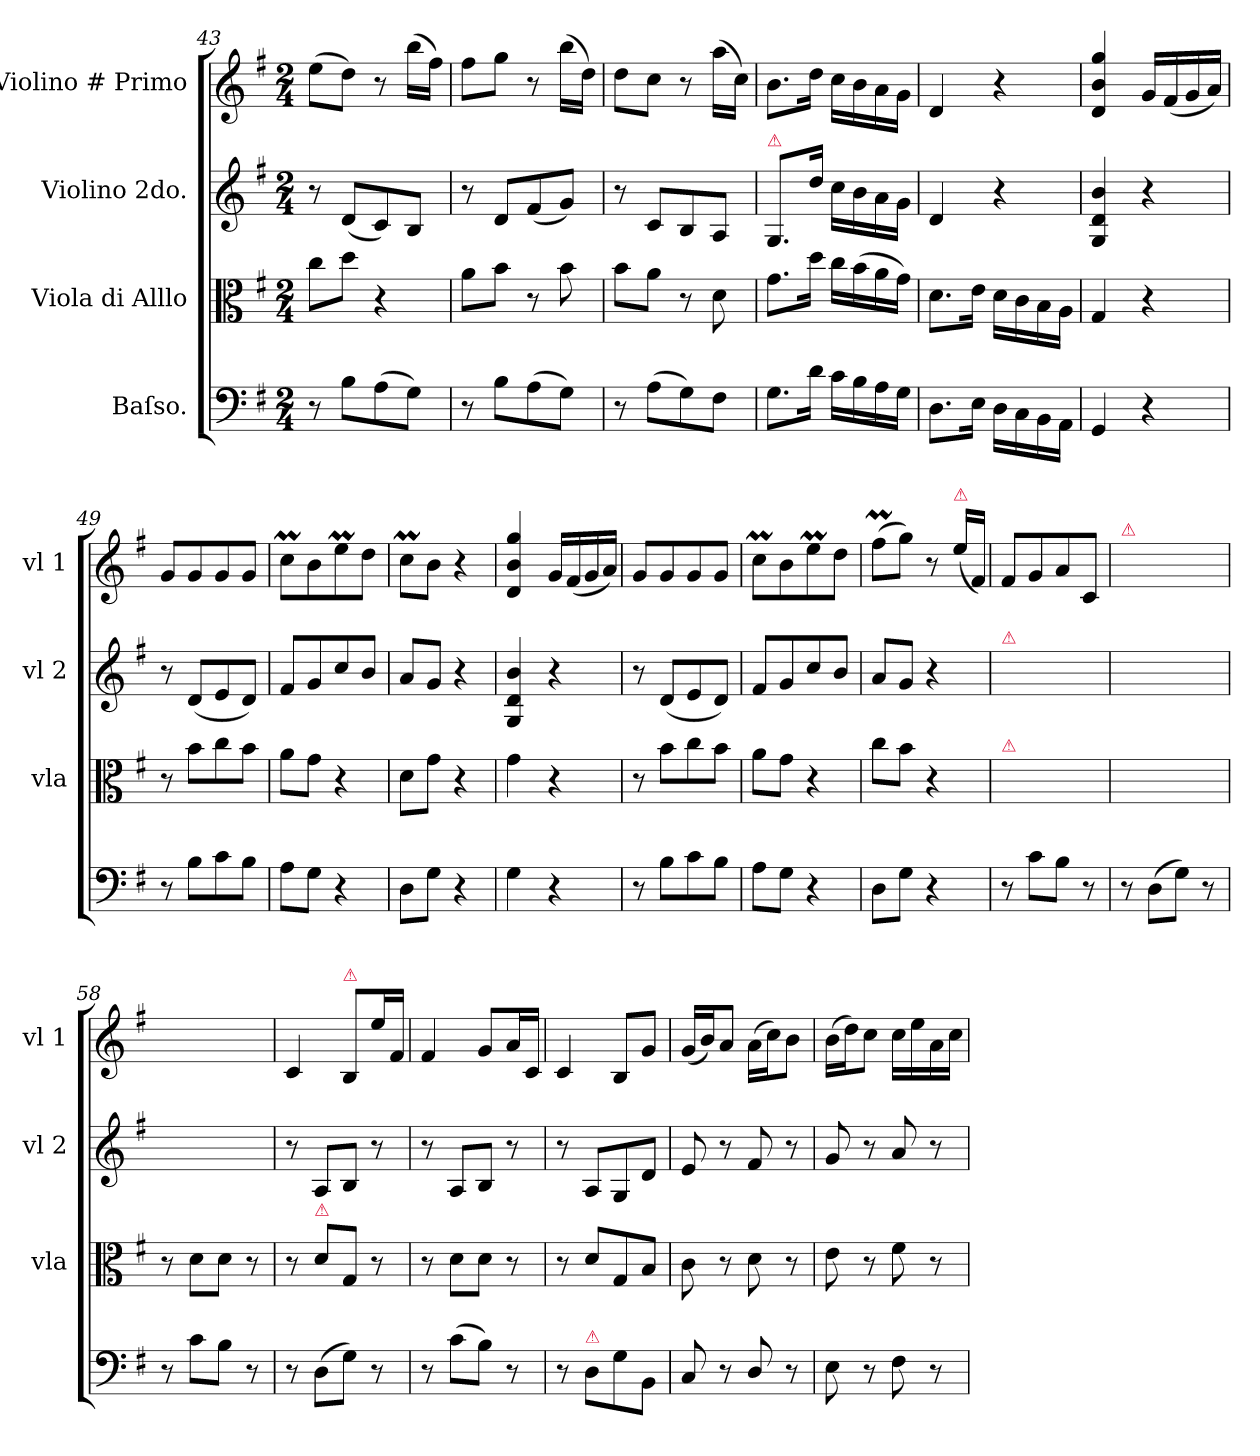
**kern	**kern	**kern	**kern	**dynam
*part4	*part3	*part2	*part1	*part1
*staff4	*staff3	*staff2	*staff1	*staff1
*I"Baſso.	*I"Viola di Alllo	*I"Violino 2do.	*I"Violino # Primo	*
*	*I'vla	*I'vl 2	*I'vl 1	*
*clefF4	*clefC3	*clefG2	*clefG2	*
*k[f#]	*k[f#]	*k[f#]	*k[f#]	*
*G:	*G:	*G:	*G:	*
*M2/4	*M2/4	*M2/4	*M2/4	*
=43	=43	=43	=43	=43
8r	8ccL	8r	(>8eeL	.
8BL	8ddJ	(<8dL	8ddJ)	.
(>8A	4r	8c)	8r	.
8GJ)	.	8BJ	(>16bbLL	.
.	.	.	16ff#JJ)	.
=44	=44	=44	=44	=44
8r	8aL	8r	8ff#L	.
8BL	8bJ	8dL	8ggJ	.
(>8A	8r	(<8f#	8r	.
8GJ)	8b	8gJ)	(>16bbLL	.
.	.	.	16ddJJ)	.
=45	=45	=45	=45	=45
8r	8bL	8r	8ddL	.
(>8AL	8aJ	8cL	8ccJ	.
8G)	8r	8B	8r	.
8F#J	8d	8AJ	(>16aaLL	.
.	.	.	16ccJJ)	.
=46	=46	=46	=46	=46
!	!	!LO:TX:a:color=crimson:t=⚠	!	!
8.GL	8.gL	8.G/L	8.bL	.
16dJk	16ddJk	16dd\Jk	16ddJk	.
16cLL	16ccLL	16cc\LL	16cc\LL	.
16B	(>16b	16b\	16b\	.
16A	16a	16a\	16a\	.
16GJJ	16gJJ)	16g\JJ	16g\JJ	.
=47	=47	=47	=47	=47
8.DL	8.dL	4d	4d	.
16EJk	16eJk	.	.	.
16D\LL	16d\LL	4r	4r	.
16C\	16c\	.	.	.
16BB\	16B\	.	.	.
16AA\JJ	16A\JJ	.	.	.
=48	=48	=48	=48	=48
!	!	!	!	!LO:DY:a
4GG	4G	4G 4d 4b	4d/ 4b/ 4gg/	for
4r	4r	4r	16gLL	.
.	.	.	(<16f#	.
.	.	.	16g	.
.	.	.	16aJJ)	.
=49	=49	=49	=49	=49
8r	8r	8r	8gL	.
8BL	8bL	(<8dL	8g	.
8c	8cc	8e	8g	.
8BJ	8bJ	8dJ)	8gJ	.
=50	=50	=50	=50	=50
8AL	8aL	8f#L	8ccML	.
8GJ	8gJ	8g	8b	.
4r	4r	8cc	8eeM	.
.	.	8bJ	8ddJ	.
=51	=51	=51	=51	=51
8DL	8dL	8aL	8ccML	.
8GJ	8gJ	8gJ	8bJ	.
4r	4r	4r	4r	.
=52	=52	=52	=52	=52
4G	4g	4G 4d 4b	4d/ 4b/ 4gg/	.
4r	4r	4r	16gLL	.
.	.	.	(<16f#	.
.	.	.	16g	.
.	.	.	16aJJ)	.
=53	=53	=53	=53	=53
8r	8r	8r	8gL	.
8BL	8bL	(<8dL	8g	.
8c	8cc	8e	8g	.
8BJ	8bJ	8dJ)	8gJ	.
=54	=54	=54	=54	=54
8AL	8aL	8f#L	8ccML	.
8GJ	8gJ	8g	8b	.
4r	4r	8cc	8eeM	.
.	.	8bJ	8ddJ	.
=55	=55	=55	=55	=55
8DL	8ccL	8aL	(>8ff#mL	.
8GJ	8bJ	8gJ	8ggJ)	.
4r	4r	4r	8r	.
!	!	!	!LO:TX:a:color=crimson:t=⚠	!
.	.	.	(>16ee\LL	.
.	.	.	16f#/JJ)	.
=56	=56	=56	=56	=56
!	!	!LO:TX:a:color=crimson:t=⚠	!	!
!	!LO:TX:a:color=crimson:t=⚠	!	!	!
8r	2ryy	2ryy	8f#L	.
8cL	.	.	8g	.
8BJ	.	.	8a	.
8r	.	.	8cJ	.
=57	=57	=57	=57	=57
!	!	!	!LO:TX:a:color=crimson:t=⚠	!
8r	2ryy	2ryy	2ryy	.
(>8DL	.	.	.	.
8GJ)	.	.	.	.
8r	.	.	.	.
=58	=58	=58	=58	=58
8r	8r	2ryy	2ryy	.
8cL	8dL	.	.	.
8BJ	8dJ	.	.	.
8r	8r	.	.	.
=59	=59	=59	=59	=59
8r	8r	8r	4c	.
!	!LO:TX:a:color=crimson:t=⚠	!	!	!
(>8DL	8d\L	8AL	.	.
!	!	!	!LO:TX:a:color=crimson:t=⚠	!
8GJ)	8G/J	8BJ	8B/L	.
8r	8r	8r	16ee\L	.
.	.	.	16f#/JJ	.
=60	=60	=60	=60	=60
8r	8r	8r	4f#	.
(>8cL	8dL	8AL	.	.
8BJ)	8dJ	8BJ	8gL	.
8r	8r	8r	16aL	.
.	.	.	16cJJ	.
=61	=61	=61	=61	=61
8r	8r	8r	4c	.
!LO:TX:a:color=crimson:t=⚠	!	!	!	!
8D\L	8dL	8AL	.	.
8G\	8G	8G	8BL	.
8BB/J	8BJ	8dJ	8gJ	.
=62	=62	=62	=62	=62
8C	8c	8e	(<16gLL	.
.	.	.	16bJ)	.
8r	8r	8r	8aJ	.
8D/	8d	8f#	(>16aLL	.
.	.	.	16ccJ)	.
8r	8r	8r	8bJ	.
=63	=63	=63	=63	=63
8E\	8e	8g	(>16bLL	.
.	.	.	16ddJ)	.
8r	8r	8r	8ccJ	.
8F#\	8f#	8a	16ccLL	.
.	.	.	16ee	.
8r	8r	8r	16a	.
.	.	.	16ccJJ	.
=	=	=	=	=
*-	*-	*-	*-	*-
